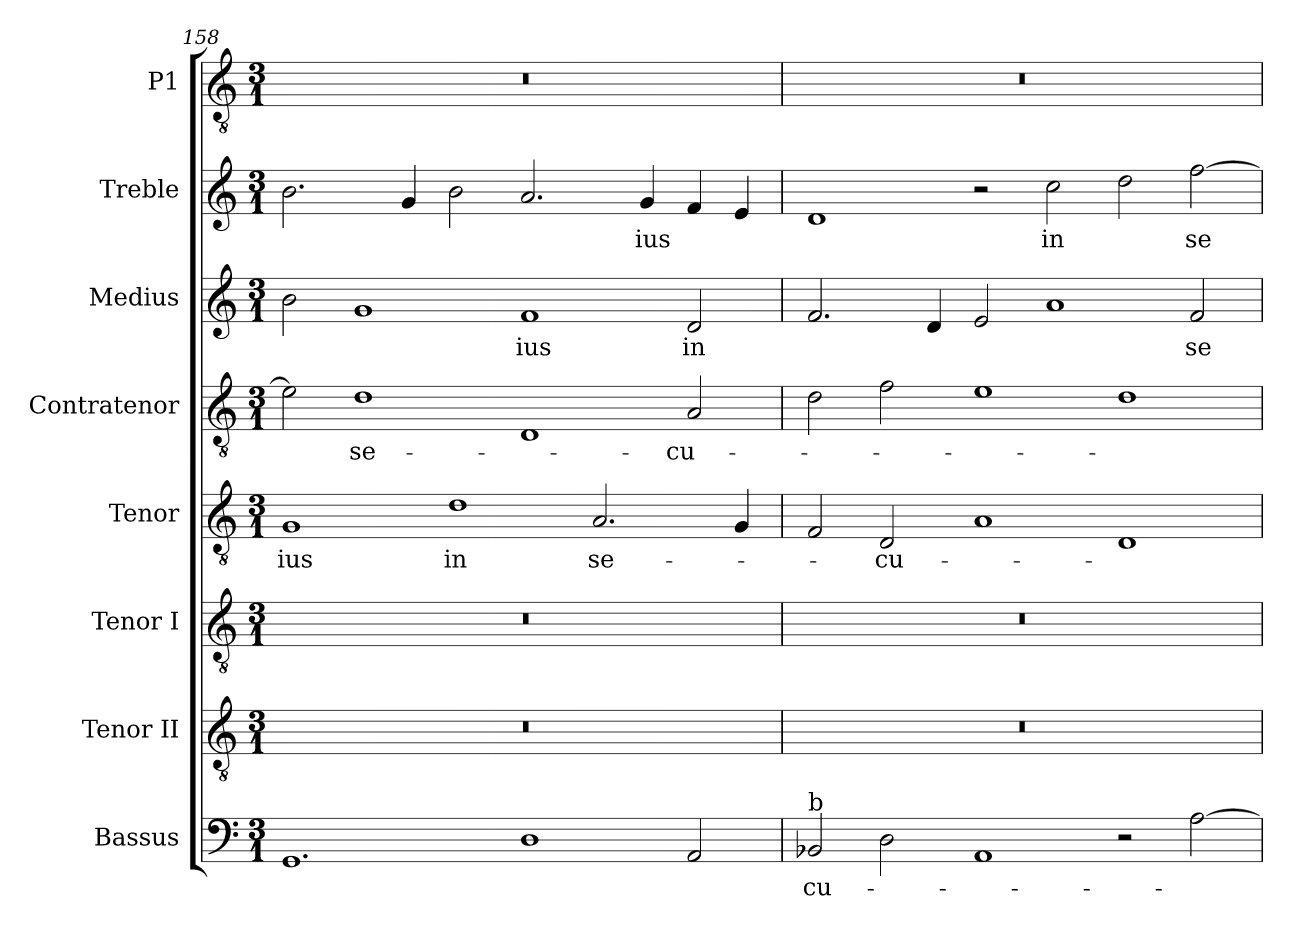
**kern	**text	**kern	**kern	**kern	**text	**kern	**text	**kern	**text	**kern	**text	**kern
*part8	*part8	*part7	*part6	*part5	*part5	*part4	*part4	*part3	*part3	*part2	*part2	*part1
*staff8	*staff8	*staff7	*staff6	*staff5	*staff5	*staff4	*staff4	*staff3	*staff3	*staff2	*staff2	*staff1
*I"Bassus	*	*I"Tenor II	*I"Tenor I	*I"Tenor	*	*I"Contratenor	*	*I"Medius	*	*I"Treble	*	*I"P1
*I'B.	*	*I'T II.	*I'T I.	*I'T.	*	*I'Ct.	*	*I'M.	*	*I'Tr.	*	*
!!LO:LB:g=z
*clefF4	*	*clefGv2	*clefGv2	*clefGv2	*	*clefGv2	*	*clefG2	*	*clefG2	*	*clefGv2
*	*	*ITrd7c12	*ITrd7c12	*ITrd7c12	*	*ITrd7c12	*	*	*	*	*	*ITrd7c12
*k[]	*	*k[]	*k[]	*k[]	*	*k[]	*	*k[]	*	*k[]	*	*k[]
*C:	*	*C:	*C:	*C:	*	*C:	*	*C:	*	*C:	*	*C:
*M3/1	*	*M3/1	*M3/1	*M3/1	*	*M3/1	*	*M3/1	*	*M3/1	*	*M3/1
=158	=158	=158	=158	=158	=158	=158	=158	=158	=158	=158	=158	=158
!	!	!LO:N:vis=1	!LO:N:vis=1	!	!	!	!	!	!	!	!	!
!	!	!	!	!	!LO:LY:b:color=#000000	!	!	!	!	!	!	!LO:N:vis=1
1.GGi	.	0.r	0.r	1GGi	-ius	2Ei\]	.	2bi\	.	2.bi\	.	0.r
!	!	!	!	!	!	!	!LO:LY:b:color=#000000	!	!	!	!	!
.	.	.	.	.	.	1Di	se-	1gi	.	.	.	.
.	.	.	.	.	.	.	.	.	.	4gi/	.	.
!	!	!	!	!	!LO:LY:b:color=#000000	!	!	!	!	!	!	!
.	.	.	.	1Di	in	.	.	.	.	2bi\	.	.
!	!	!	!	!	!	!	!	!	!LO:LY:b:color=#000000	!	!	!
1Di	.	.	.	.	.	1DDi	.	1fi	-ius	2.ai/	.	.
!	!	!	!	!	!LO:LY:b:color=#000000	!	!	!	!	!	!	!
.	.	.	.	2.AAi/	se-	.	.	.	.	.	.	.
!	!	!	!	!	!	!	!	!	!	!	!LO:LY:b:color=#000000	!
.	.	.	.	.	.	.	.	.	.	4gi/	-ius	.
!	!	!	!	!	!	!	!LO:LY:b:color=#000000	!	!	!	!	!
!	!	!	!	!	!	!	!	!	!LO:LY:b:color=#000000	!	!	!
2AAi/	.	.	.	.	.	2AAi/	-cu-	2di/	in	4fi/	.	.
.	.	.	.	4GGi/	.	.	.	.	.	4ei/	.	.
=159`	=159`	=159`	=159`	=159`	=159`	=159`	=159`	=159`	=159`	=159`	=159`	=159`
!LO:TX:a:t=b	!	!	!	!	!	!	!	!	!	!	!	!
!	!LO:LY:b:color=#000000	!LO:N:vis=1	!LO:N:vis=1	!	!	!	!	!	!	!	!	!LO:N:vis=1
2BB-i/	-cu-	0.r	0.r	2FFi/	.	2Di\	.	2.fi/	.	1di	.	0.r
!	!	!	!	!	!LO:LY:b:color=#000000	!	!	!	!	!	!	!
2Di\	.	.	.	2DDi/	-cu-	2Fi\	.	.	.	.	.	.
.	.	.	.	.	.	.	.	4di/	.	.	.	.
1AAi	.	.	.	1AAi	.	1Ei	.	2ei/	.	2r	.	.
!	!	!	!	!	!	!	!	!	!	!	!LO:LY:b:color=#000000	!
.	.	.	.	.	.	.	.	1ai	.	2cci\	in	.
2r	.	.	.	1DDi	.	1Di	.	.	.	2ddi\	.	.
!	!	!	!	!	!	!	!	!	!LO:LY:b:color=#000000	!	!	!
!	!	!	!	!	!	!	!	!	!	!	!LO:LY:b:color=#000000	!
[>2Ai\	.	.	.	.	.	.	.	2fi/	se-	[>2ffi\	se-	.
=`	=`	=`	=`	=`	=`	=`	=`	=`	=`	=`	=`	=`
*-	*-	*-	*-	*-	*-	*-	*-	*-	*-	*-	*-	*-
